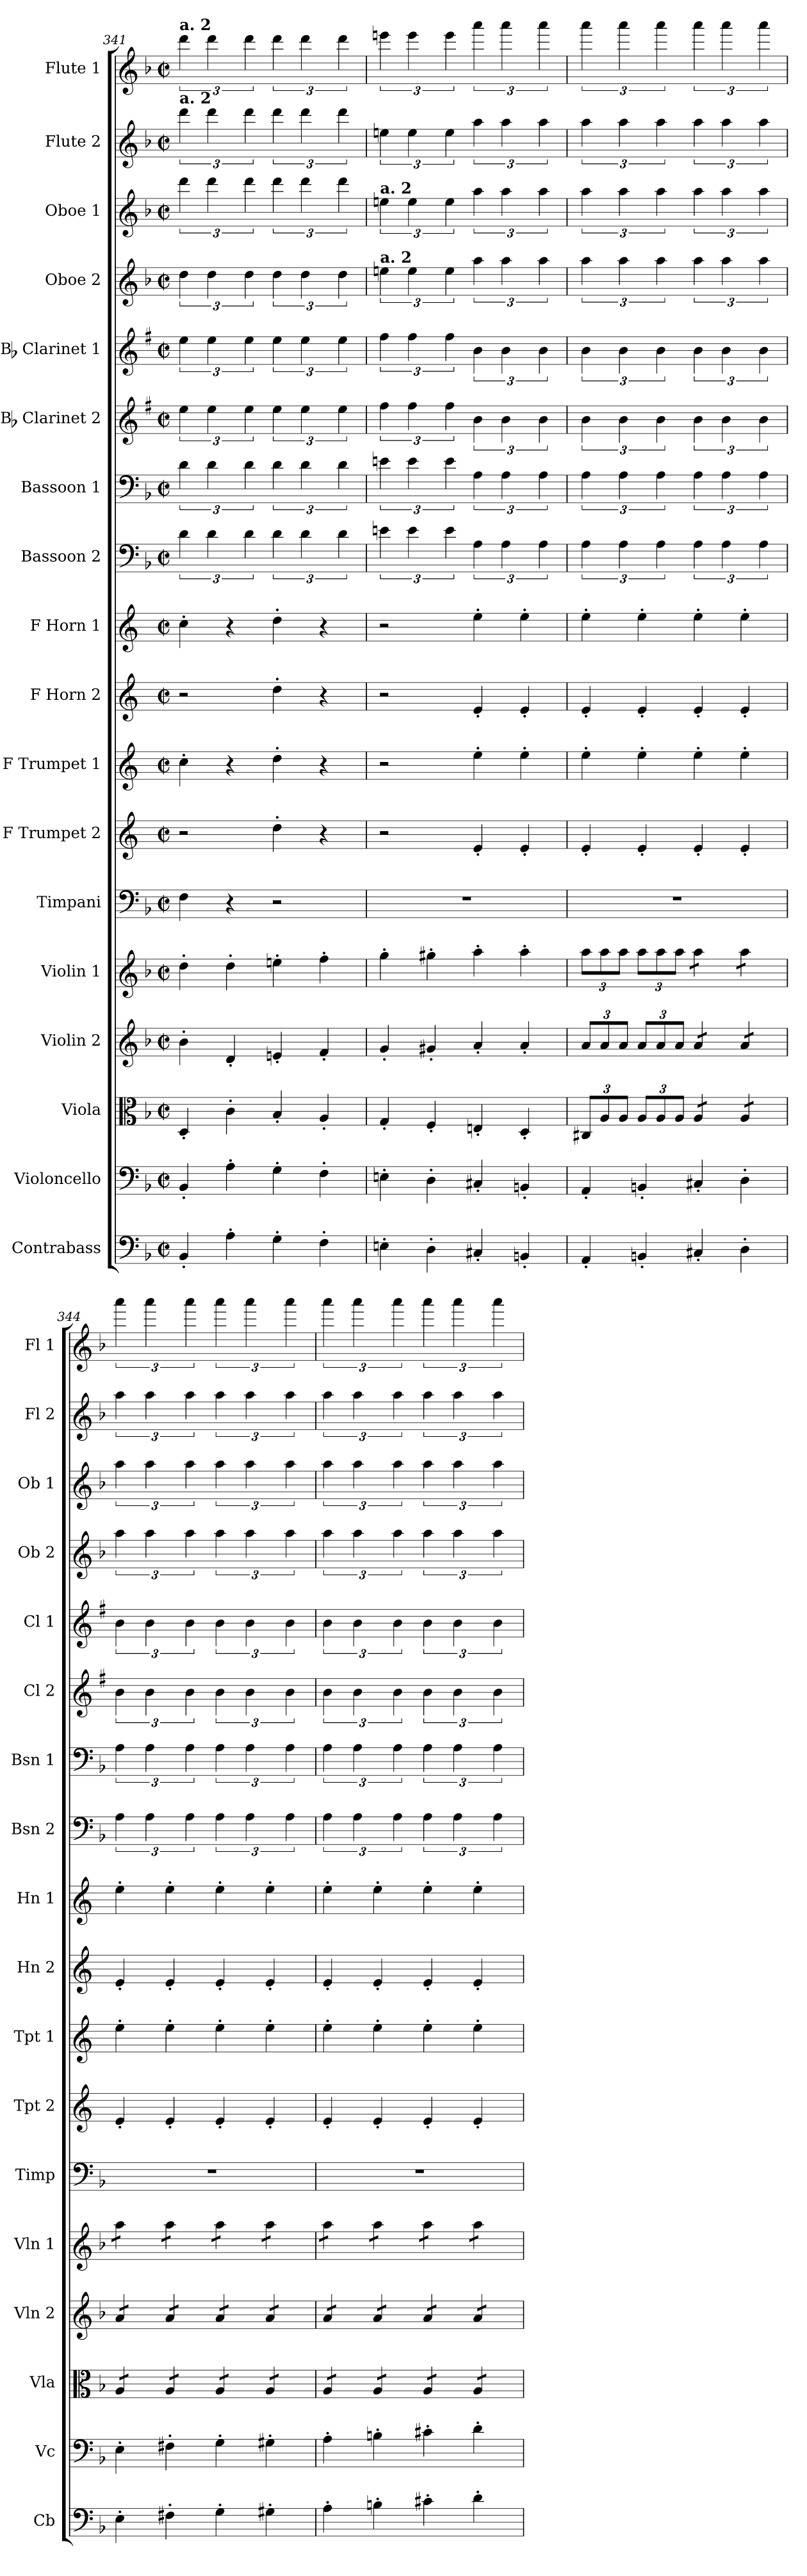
**kern	**kern	**kern	**kern	**kern	**kern	**kern	**kern	**kern	**kern	**kern	**kern	**kern	**kern	**kern	**kern	**kern	**kern
*part18	*part17	*part16	*part15	*part14	*part13	*part12	*part11	*part10	*part9	*part8	*part7	*part6	*part5	*part4	*part3	*part2	*part1
*staff18	*staff17	*staff16	*staff15	*staff14	*staff13	*staff12	*staff11	*staff10	*staff9	*staff8	*staff7	*staff6	*staff5	*staff4	*staff3	*staff2	*staff1
*I"Contrabass	*I"Violoncello	*I"Viola	*I"Violin 2	*I"Violin 1	*I"Timpani	*I"F Trumpet 2	*I"F Trumpet 1	*I"F Horn 2	*I"F Horn 1	*I"Bassoon 2	*I"Bassoon 1	*I"Bb Clarinet 2	*I"Bb Clarinet 1	*I"Oboe 2	*I"Oboe 1	*I"Flute 2	*I"Flute 1
*I'Cb	*I'Vc	*I'Vla	*I'Vln 2	*I'Vln 1	*I'Timp	*I'Tpt 2	*I'Tpt 1	*I'Hn 2	*I'Hn 1	*I'Bsn 2	*I'Bsn 1	*I'Cl 2	*I'Cl 1	*I'Ob 2	*I'Ob 1	*I'Fl 2	*I'Fl 1
*clefF4	*clefF4	*clefC3	*clefG2	*clefG2	*clefF4	*clefG2	*clefG2	*clefG2	*clefG2	*clefF4	*clefF4	*clefG2	*clefG2	*clefG2	*clefG2	*clefG2	*clefG2
*ITrd7c12	*	*	*	*	*	*ITrd-3c-5	*ITrd-3c-5	*ITrd4c7	*ITrd4c7	*	*	*ITrd1c2	*ITrd1c2	*	*	*	*
*k[b-]	*k[b-]	*k[b-]	*k[b-]	*k[b-]	*k[b-]	*k[b-]	*k[b-]	*k[b-]	*k[b-]	*k[b-]	*k[b-]	*k[b-]	*k[b-]	*k[b-]	*k[b-]	*k[b-]	*k[b-]
*M2/2	*M2/2	*M2/2	*M2/2	*M2/2	*M2/2	*M2/2	*M2/2	*M2/2	*M2/2	*M2/2	*M2/2	*M2/2	*M2/2	*M2/2	*M2/2	*M2/2	*M2/2
*met(c|)	*met(c|)	*met(c|)	*met(c|)	*met(c|)	*met(c|)	*met(c|)	*met(c|)	*met(c|)	*met(c|)	*met(c|)	*met(c|)	*met(c|)	*met(c|)	*met(c|)	*met(c|)	*met(c|)	*met(c|)
=341	=341	=341	=341	=341	=341	=341	=341	=341	=341	=341	=341	=341	=341	=341	=341	=341	=341
!	!	!	!	!	!	!	!	!	!	!	!	!	!	!	!	!	!LO:TX:a:B:t=a. 2
!	!	!	!	!	!	!	!	!	!	!	!	!	!	!	!	!LO:TX:a:B:t=a. 2	!
4BBB-'/	4BB-'/	4D'/	4b-'\	4dd'\	4F\	2r	4ff'\	2r	4f'\	6d\	6d\	6dd\	6dd\	6dd\	6ddd\	6ddd\	6ddd\
.	.	.	.	.	.	.	.	.	.	6d\	6d\	6dd\	6dd\	6dd\	6ddd\	6ddd\	6ddd\
4AA'\	4A'\	4c'\	4d'/	4dd'\	4r	.	4r	.	4r	.	.	.	.	.	.	.	.
.	.	.	.	.	.	.	.	.	.	6d\	6d\	6dd\	6dd\	6dd\	6ddd\	6ddd\	6ddd\
4GG'\	4G'\	4B-'/	4en'/	4een'\	2r	4gg'\	4gg'\	4g'\	4g'\	6d\	6d\	6dd\	6dd\	6dd\	6ddd\	6ddd\	6ddd\
.	.	.	.	.	.	.	.	.	.	6d\	6d\	6dd\	6dd\	6dd\	6ddd\	6ddd\	6ddd\
4FF'\	4F'\	4A'/	4f'/	4ff'\	.	4r	4r	4r	4r	.	.	.	.	.	.	.	.
.	.	.	.	.	.	.	.	.	.	6d\	6d\	6dd\	6dd\	6dd\	6ddd\	6ddd\	6ddd\
=342	=342	=342	=342	=342	=342	=342	=342	=342	=342	=342	=342	=342	=342	=342	=342	=342	=342
!	!	!	!	!	!	!	!	!	!	!	!	!	!	!	!LO:TX:a:B:t=a. 2	!	!
!	!	!	!	!	!	!	!	!	!	!	!	!	!	!LO:TX:a:B:t=a. 2	!	!	!
4EEn'\	4En'\	4G'/	4g'/	4gg'\	1r	2r	2r	2r	2r	6en\	6en\	6ee\	6ee\	6een\	6een\	6een\	6eeen\
.	.	.	.	.	.	.	.	.	.	6e\	6e\	6ee\	6ee\	6ee\	6ee\	6ee\	6eee\
4DD'\	4D'\	4F'/	4g#X'/	4gg#X'\	.	.	.	.	.	.	.	.	.	.	.	.	.
.	.	.	.	.	.	.	.	.	.	6e\	6e\	6ee\	6ee\	6ee\	6ee\	6ee\	6eee\
4CC#X'/	4C#X'/	4En'/	4a'/	4aa'\	.	4a'/	4aa'\	4A'/	4a'\	6A\	6A\	6a\	6a\	6aa\	6aa\	6aa\	6aaa\
.	.	.	.	.	.	.	.	.	.	6A\	6A\	6a\	6a\	6aa\	6aa\	6aa\	6aaa\
4BBBn'/	4BBn'/	4D'/	4a'/	4aa'\	.	4a'/	4aa'\	4A'/	4a'\	.	.	.	.	.	.	.	.
.	.	.	.	.	.	.	.	.	.	6A\	6A\	6a\	6a\	6aa\	6aa\	6aa\	6aaa\
=343	=343	=343	=343	=343	=343	=343	=343	=343	=343	=343	=343	=343	=343	=343	=343	=343	=343
*	*	*Xbrackettup	*Xbrackettup	*Xbrackettup	*	*	*	*	*	*	*	*	*	*	*	*	*
4AAA'/	4AA'/	12C#X/L	12a/L	12aa\L	1r	4a'/	4aa'\	4A'/	4a'\	6A\	6A\	6a\	6a\	6aa\	6aa\	6aa\	6aaa\
.	.	12A/	12a/	12aa\	.	.	.	.	.	.	.	.	.	.	.	.	.
.	.	12A/J	12a/J	12aa\J	.	.	.	.	.	6A\	6A\	6a\	6a\	6aa\	6aa\	6aa\	6aaa\
4BBBn'/	4BBn'/	12A/L	12a/L	12aa\L	.	4a'/	4aa'\	4A'/	4a'\	.	.	.	.	.	.	.	.
.	.	12A/	12a/	12aa\	.	.	.	.	.	6A\	6A\	6a\	6a\	6aa\	6aa\	6aa\	6aaa\
.	.	12A/J	12a/J	12aa\J	.	.	.	.	.	.	.	.	.	.	.	.	.
*	*	*tremolo	*	*	*	*	*	*	*	*	*	*	*	*	*	*	*
*	*	*	*tremolo	*	*	*	*	*	*	*	*	*	*	*	*	*	*
*	*	*	*	*tremolo	*	*	*	*	*	*	*	*	*	*	*	*	*
4CC#X'/	4C#X'/	12A/L	12a/L	12aa\L	.	4a'/	4aa'\	4A'/	4a'\	6A\	6A\	6a\	6a\	6aa\	6aa\	6aa\	6aaa\
.	.	12A/	12a/	12aa\	.	.	.	.	.	.	.	.	.	.	.	.	.
.	.	12A/J	12a/J	12aa\J	.	.	.	.	.	6A\	6A\	6a\	6a\	6aa\	6aa\	6aa\	6aaa\
4DD'\	4D'\	12A/L	12a/L	12aa\L	.	4a'/	4aa'\	4A'/	4a'\	.	.	.	.	.	.	.	.
.	.	12A/	12a/	12aa\	.	.	.	.	.	6A\	6A\	6a\	6a\	6aa\	6aa\	6aa\	6aaa\
.	.	12A/J	12a/J	12aa\J	.	.	.	.	.	.	.	.	.	.	.	.	.
=344	=344	=344	=344	=344	=344	=344	=344	=344	=344	=344	=344	=344	=344	=344	=344	=344	=344
4EE'\	4E'\	12A/L	12a/L	12aa\L	1r	4a'/	4aa'\	4A'/	4a'\	6A\	6A\	6a\	6a\	6aa\	6aa\	6aa\	6aaa\
.	.	12A/	12a/	12aa\	.	.	.	.	.	.	.	.	.	.	.	.	.
.	.	12A/J	12a/J	12aa\J	.	.	.	.	.	6A\	6A\	6a\	6a\	6aa\	6aa\	6aa\	6aaa\
4FF#X'\	4F#X'\	12A/L	12a/L	12aa\L	.	4a'/	4aa'\	4A'/	4a'\	.	.	.	.	.	.	.	.
.	.	12A/	12a/	12aa\	.	.	.	.	.	6A\	6A\	6a\	6a\	6aa\	6aa\	6aa\	6aaa\
.	.	12A/J	12a/J	12aa\J	.	.	.	.	.	.	.	.	.	.	.	.	.
4GG'\	4G'\	12A/L	12a/L	12aa\L	.	4a'/	4aa'\	4A'/	4a'\	6A\	6A\	6a\	6a\	6aa\	6aa\	6aa\	6aaa\
.	.	12A/	12a/	12aa\	.	.	.	.	.	.	.	.	.	.	.	.	.
.	.	12A/J	12a/J	12aa\J	.	.	.	.	.	6A\	6A\	6a\	6a\	6aa\	6aa\	6aa\	6aaa\
4GG#X'\	4G#X'\	12A/L	12a/L	12aa\L	.	4a'/	4aa'\	4A'/	4a'\	.	.	.	.	.	.	.	.
.	.	12A/	12a/	12aa\	.	.	.	.	.	6A\	6A\	6a\	6a\	6aa\	6aa\	6aa\	6aaa\
.	.	12A/J	12a/J	12aa\J	.	.	.	.	.	.	.	.	.	.	.	.	.
=345	=345	=345	=345	=345	=345	=345	=345	=345	=345	=345	=345	=345	=345	=345	=345	=345	=345
4AA'\	4A'\	12A/L	12a/L	12aa\L	1r	4a'/	4aa'\	4A'/	4a'\	6A\	6A\	6a\	6a\	6aa\	6aa\	6aa\	6aaa\
.	.	12A/	12a/	12aa\	.	.	.	.	.	.	.	.	.	.	.	.	.
.	.	12A/J	12a/J	12aa\J	.	.	.	.	.	6A\	6A\	6a\	6a\	6aa\	6aa\	6aa\	6aaa\
4BBn'\	4Bn'\	12A/L	12a/L	12aa\L	.	4a'/	4aa'\	4A'/	4a'\	.	.	.	.	.	.	.	.
.	.	12A/	12a/	12aa\	.	.	.	.	.	6A\	6A\	6a\	6a\	6aa\	6aa\	6aa\	6aaa\
.	.	12A/J	12a/J	12aa\J	.	.	.	.	.	.	.	.	.	.	.	.	.
4C#X'\	4c#X'\	12A/L	12a/L	12aa\L	.	4a'/	4aa'\	4A'/	4a'\	6A\	6A\	6a\	6a\	6aa\	6aa\	6aa\	6aaa\
.	.	12A/	12a/	12aa\	.	.	.	.	.	.	.	.	.	.	.	.	.
.	.	12A/J	12a/J	12aa\J	.	.	.	.	.	6A\	6A\	6a\	6a\	6aa\	6aa\	6aa\	6aaa\
4D'\	4d'\	12A/L	12a/L	12aa\L	.	4a'/	4aa'\	4A'/	4a'\	.	.	.	.	.	.	.	.
.	.	12A/	12a/	12aa\	.	.	.	.	.	6A\	6A\	6a\	6a\	6aa\	6aa\	6aa\	6aaa\
.	.	12A/J	12a/J	12aa\J	.	.	.	.	.	.	.	.	.	.	.	.	.
*	*	*	*	*Xtremolo	*	*	*	*	*	*	*	*	*	*	*	*	*
*	*	*	*Xtremolo	*	*	*	*	*	*	*	*	*	*	*	*	*	*
*	*	*Xtremolo	*	*	*	*	*	*	*	*	*	*	*	*	*	*	*
=	=	=	=	=	=	=	=	=	=	=	=	=	=	=	=	=	=
*-	*-	*-	*-	*-	*-	*-	*-	*-	*-	*-	*-	*-	*-	*-	*-	*-	*-
